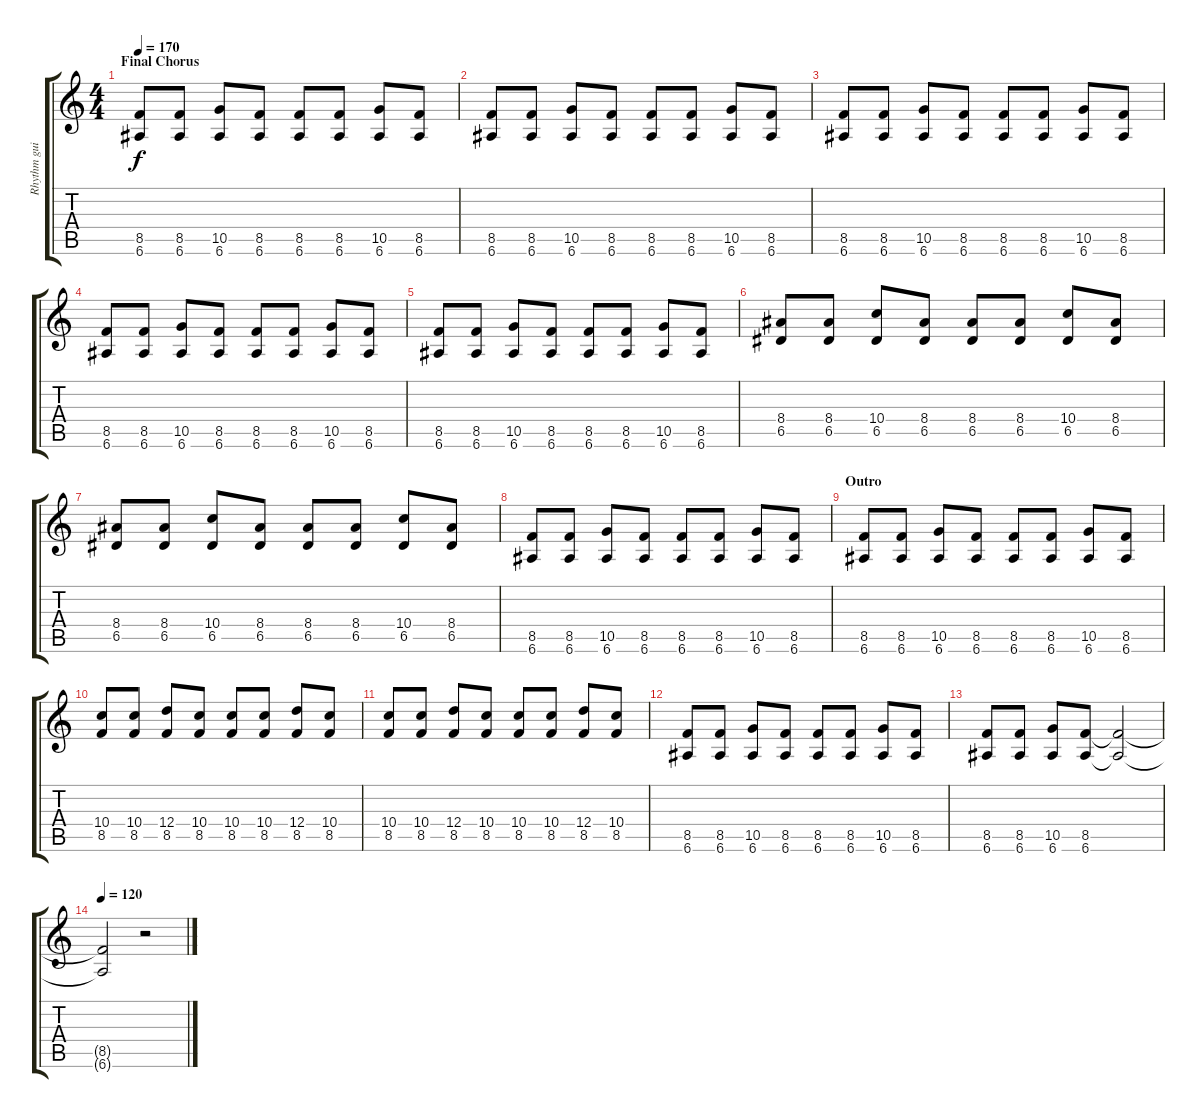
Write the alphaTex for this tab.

\track ("Rhythm guitar" "Rhythm gui") {instrument electricguitarmuted}
\staff {score tabs}
\tuning (E4 B3 G3 D3 A2 E2) {hide}
\ts (4 4)
\section ("" "Final Chorus")
\tempo 170
\clef g2
\ks c
(8.5 6.6).8{dy f} (8.5 6.6).8 (10.5 6.6).8 (8.5 6.6).8 (8.5 6.6).8 (8.5 6.6).8 (10.5 6.6).8 (8.5 6.6).8 |
(8.5 6.6).8 (8.5 6.6).8 (10.5 6.6).8 (8.5 6.6).8 (8.5 6.6).8 (8.5 6.6).8 (10.5 6.6).8 (8.5 6.6).8 |
(8.5 6.6).8 (8.5 6.6).8 (10.5 6.6).8 (8.5 6.6).8 (8.5 6.6).8 (8.5 6.6).8 (10.5 6.6).8 (8.5 6.6).8 |
(8.5 6.6).8 (8.5 6.6).8 (10.5 6.6).8 (8.5 6.6).8 (8.5 6.6).8 (8.5 6.6).8 (10.5 6.6).8 (8.5 6.6).8 |
(8.5 6.6).8 (8.5 6.6).8 (10.5 6.6).8 (8.5 6.6).8 (8.5 6.6).8 (8.5 6.6).8 (10.5 6.6).8 (8.5 6.6).8 |
(8.4 6.5).8 (8.4 6.5).8 (10.4 6.5).8 (8.4 6.5).8 (8.4 6.5).8 (8.4 6.5).8 (10.4 6.5).8 (8.4 6.5).8 |
(8.4 6.5).8 (8.4 6.5).8 (10.4 6.5).8 (8.4 6.5).8 (8.4 6.5).8 (8.4 6.5).8 (10.4 6.5).8 (8.4 6.5).8 |
(8.5 6.6).8 (8.5 6.6).8 (10.5 6.6).8 (8.5 6.6).8 (8.5 6.6).8 (8.5 6.6).8 (10.5 6.6).8 (8.5 6.6).8 |
\section ("" "Outro")
(8.5 6.6).8 (8.5 6.6).8 (10.5 6.6).8 (8.5 6.6).8 (8.5 6.6).8 (8.5 6.6).8 (10.5 6.6).8 (8.5 6.6).8 |
(10.4 8.5).8 (10.4 8.5).8 (12.4 8.5).8 (10.4 8.5).8 (10.4 8.5).8 (10.4 8.5).8 (12.4 8.5).8 (10.4 8.5).8 |
(10.4 8.5).8 (10.4 8.5).8 (12.4 8.5).8 (10.4 8.5).8 (10.4 8.5).8 (10.4 8.5).8 (12.4 8.5).8 (10.4 8.5).8 |
(8.5 6.6).8 (8.5 6.6).8 (10.5 6.6).8 (8.5 6.6).8 (8.5 6.6).8 (8.5 6.6).8 (10.5 6.6).8 (8.5 6.6).8 |
(8.5 6.6).8 (8.5 6.6).8 (10.5 6.6).8 (8.5 6.6).8 (8.5{t} 6.6{t}).2 |
\tempo 120
(8.5{t} 6.6{t}).2 r.2
